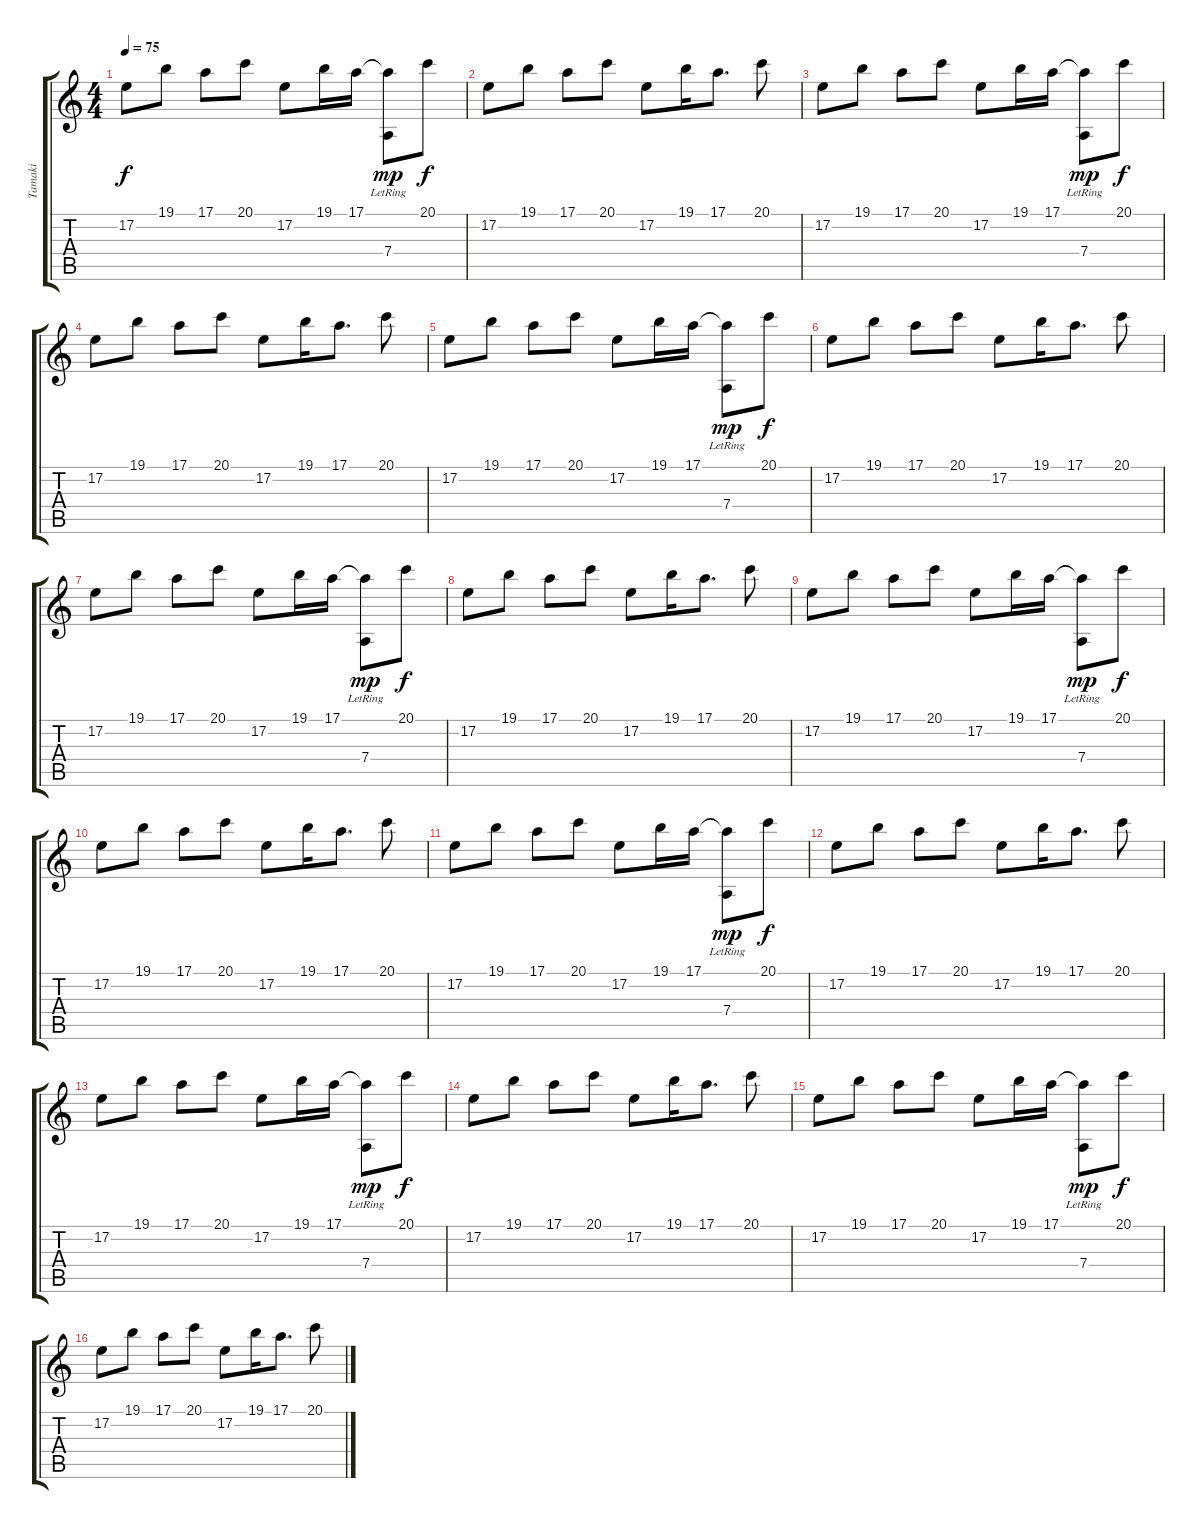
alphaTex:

\track ("Tamaki" "Tamaki") {instrument vibraphone}
\staff {score tabs}
\tuning (E4 B3 G3 D3 A2 E2) {hide}
\ts (4 4)
\tempo 75
\clef g2
\ks c
17.2.8{dy f} 19.1.8 17.1.8 20.1.8 17.2.8 19.1.16 17.1.16 (17.1{t} 7.4{lr}).8{dy mp} 20.1.8{dy f} |
17.2.8 19.1.8 17.1.8 20.1.8 17.2.8 19.1.16 17.1.8{d} 20.1.8 |
17.2.8 19.1.8 17.1.8 20.1.8 17.2.8 19.1.16 17.1.16 (17.1{t} 7.4{lr}).8{dy mp} 20.1.8{dy f} |
17.2.8 19.1.8 17.1.8 20.1.8 17.2.8 19.1.16 17.1.8{d} 20.1.8 |
17.2.8 19.1.8 17.1.8 20.1.8 17.2.8 19.1.16 17.1.16 (17.1{t} 7.4{lr}).8{dy mp} 20.1.8{dy f} |
17.2.8 19.1.8 17.1.8 20.1.8 17.2.8 19.1.16 17.1.8{d} 20.1.8 |
17.2.8 19.1.8 17.1.8 20.1.8 17.2.8 19.1.16 17.1.16 (17.1{t} 7.4{lr}).8{dy mp} 20.1.8{dy f} |
17.2.8 19.1.8 17.1.8 20.1.8 17.2.8 19.1.16 17.1.8{d} 20.1.8 |
17.2.8 19.1.8 17.1.8 20.1.8 17.2.8 19.1.16 17.1.16 (17.1{t} 7.4{lr}).8{dy mp} 20.1.8{dy f} |
17.2.8 19.1.8 17.1.8 20.1.8 17.2.8 19.1.16 17.1.8{d} 20.1.8 |
17.2.8 19.1.8 17.1.8 20.1.8 17.2.8 19.1.16 17.1.16 (17.1{t} 7.4{lr}).8{dy mp} 20.1.8{dy f} |
17.2.8 19.1.8 17.1.8 20.1.8 17.2.8 19.1.16 17.1.8{d} 20.1.8 |
17.2.8 19.1.8 17.1.8 20.1.8 17.2.8 19.1.16 17.1.16 (17.1{t} 7.4{lr}).8{dy mp} 20.1.8{dy f} |
17.2.8 19.1.8 17.1.8 20.1.8 17.2.8 19.1.16 17.1.8{d} 20.1.8 |
17.2.8 19.1.8 17.1.8 20.1.8 17.2.8 19.1.16 17.1.16 (17.1{t} 7.4{lr}).8{dy mp} 20.1.8{dy f} |
17.2.8 19.1.8 17.1.8 20.1.8 17.2.8 19.1.16 17.1.8{d} 20.1.8
